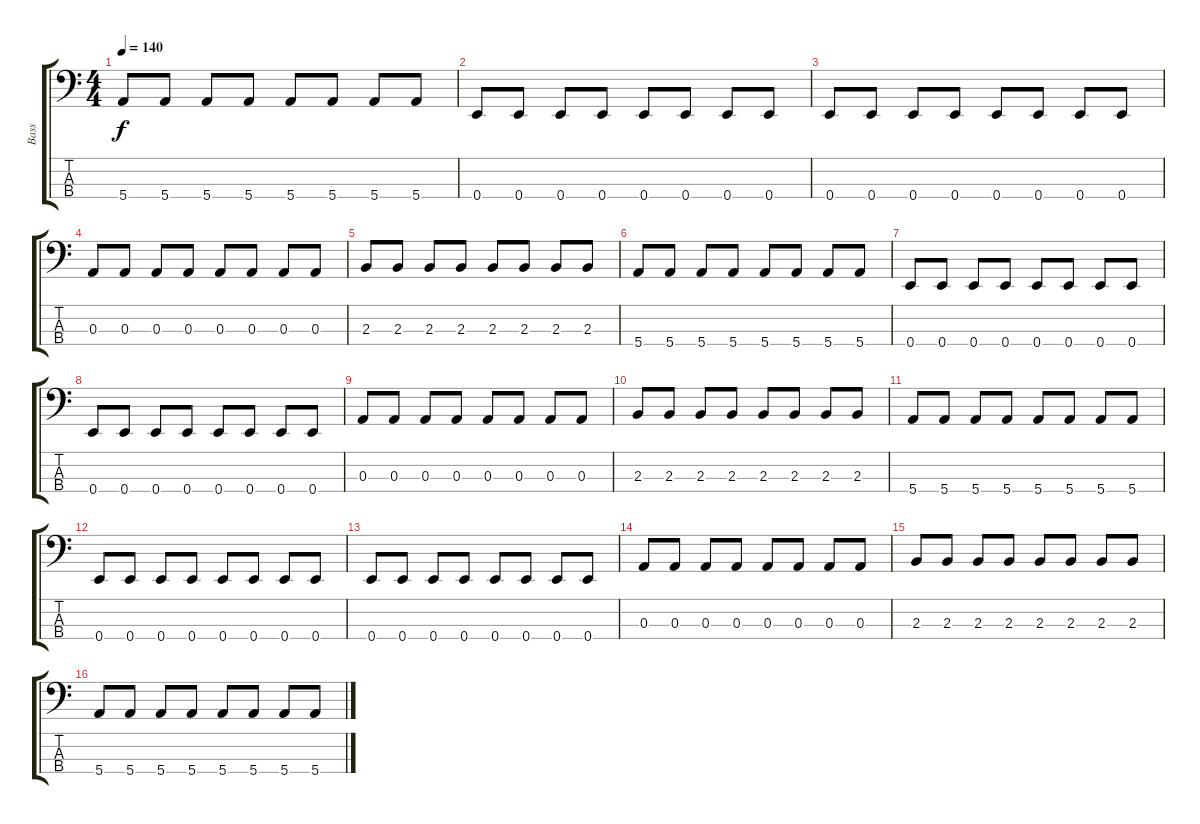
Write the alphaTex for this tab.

\track ("Bass" "Bass") {instrument electricbasspick}
\staff {score tabs}
\tuning (G2 D2 A1 E1) {hide}
\ts (4 4)
\tempo 140
\clef f4
\ks c
5.4.8{dy f} 5.4.8 5.4.8 5.4.8 5.4.8 5.4.8 5.4.8 5.4.8 |
0.4.8 0.4.8 0.4.8 0.4.8 0.4.8 0.4.8 0.4.8 0.4.8 |
0.4.8 0.4.8 0.4.8 0.4.8 0.4.8 0.4.8 0.4.8 0.4.8 |
0.3.8 0.3.8 0.3.8 0.3.8 0.3.8 0.3.8 0.3.8 0.3.8 |
2.3.8 2.3.8 2.3.8 2.3.8 2.3.8 2.3.8 2.3.8 2.3.8 |
5.4.8 5.4.8 5.4.8 5.4.8 5.4.8 5.4.8 5.4.8 5.4.8 |
0.4.8 0.4.8 0.4.8 0.4.8 0.4.8 0.4.8 0.4.8 0.4.8 |
0.4.8 0.4.8 0.4.8 0.4.8 0.4.8 0.4.8 0.4.8 0.4.8 |
0.3.8 0.3.8 0.3.8 0.3.8 0.3.8 0.3.8 0.3.8 0.3.8 |
2.3.8 2.3.8 2.3.8 2.3.8 2.3.8 2.3.8 2.3.8 2.3.8 |
5.4.8 5.4.8 5.4.8 5.4.8 5.4.8 5.4.8 5.4.8 5.4.8 |
0.4.8 0.4.8 0.4.8 0.4.8 0.4.8 0.4.8 0.4.8 0.4.8 |
0.4.8 0.4.8 0.4.8 0.4.8 0.4.8 0.4.8 0.4.8 0.4.8 |
0.3.8 0.3.8 0.3.8 0.3.8 0.3.8 0.3.8 0.3.8 0.3.8 |
2.3.8 2.3.8 2.3.8 2.3.8 2.3.8 2.3.8 2.3.8 2.3.8 |
5.4.8 5.4.8 5.4.8 5.4.8 5.4.8 5.4.8 5.4.8 5.4.8
